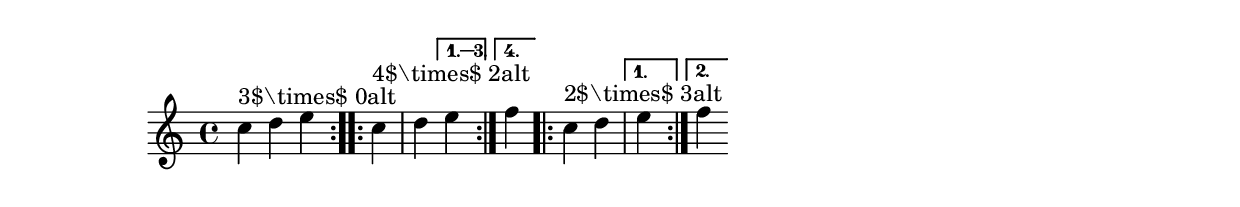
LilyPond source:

#(ly:set-option 'old-relative)
\version "1.9.1"

\header{
texidoc="
Volta (Semi folded) behavior.  Voltas can start on non-barline moments.
If they don't barlines should still be shown.
"
}

%  no alts.
\score {
  \notes \context Voice \relative c'' {
    % repeat non aligning with barlines.
    \repeat volta 3 { c^"3$\\times$ 0alt" d e }
    % less alts than body
    \repeat volta 4 { c^"4$\\times$ 2alt" d } \alternative { e f }
    % more alts than body
    \repeat volta 2 { c^"2$\\times$ 3alt" d } \alternative { e f g }
  }
  \paper {}
  \midi {}
}


